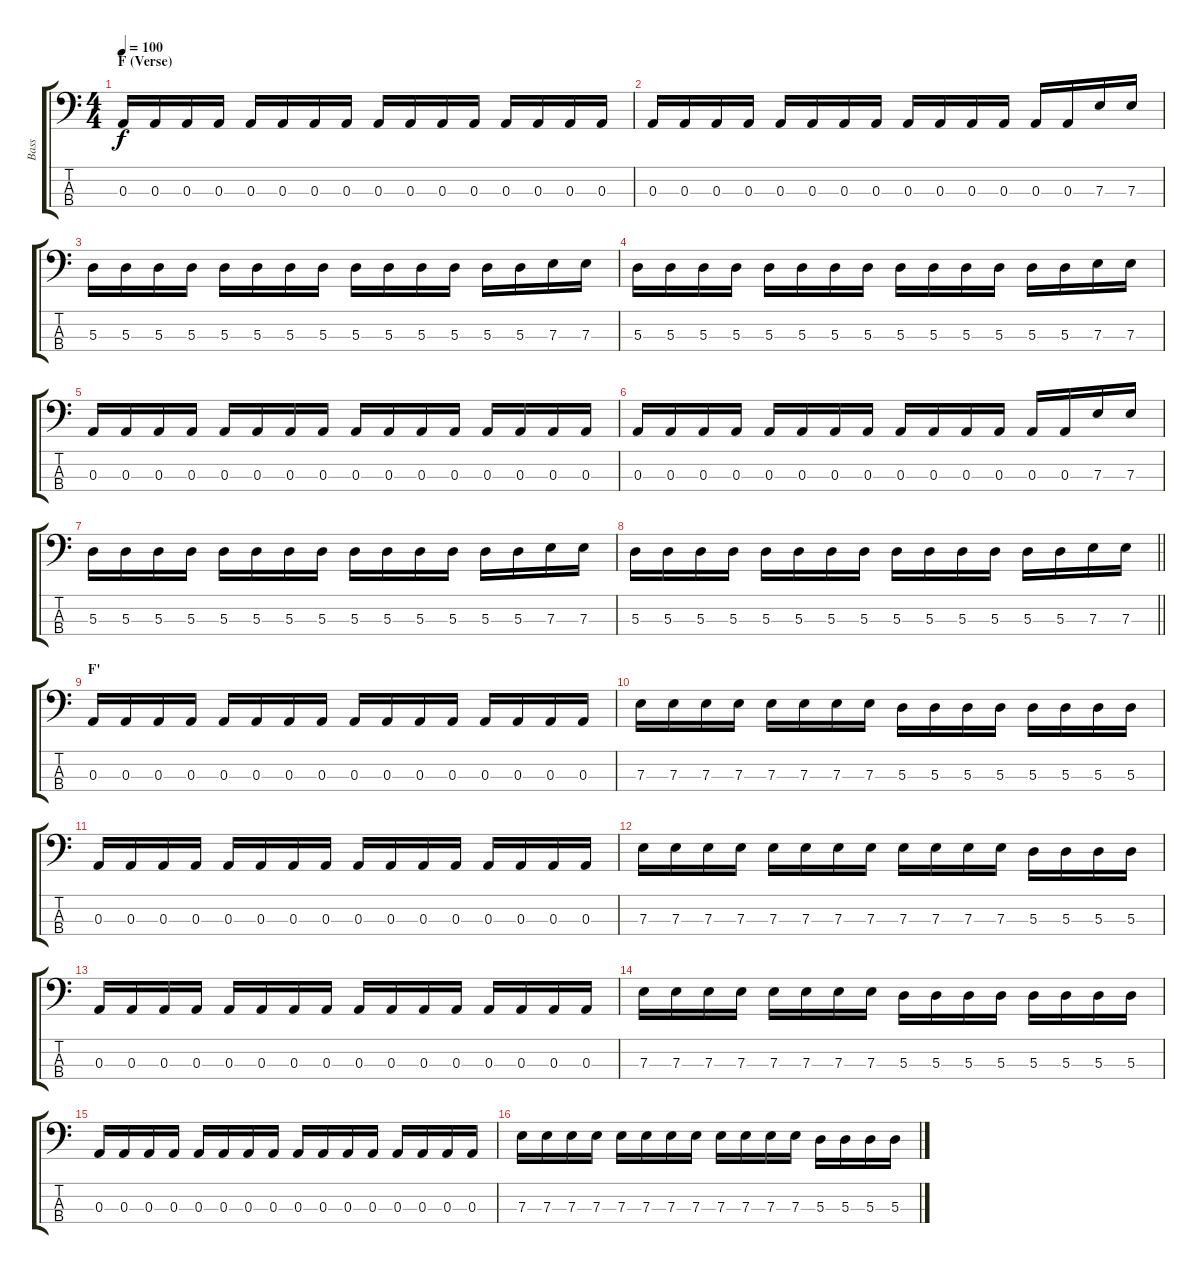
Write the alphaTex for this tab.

\track ("Bass" "Bass") {instrument electricbasspick}
\staff {score tabs}
\tuning (G2 D2 A1 E1) {hide}
\ts (4 4)
\section ("" "F (Verse)")
\tempo 100
\clef f4
\ks c
0.3.16{dy f} 0.3.16 0.3.16 0.3.16 0.3.16 0.3.16 0.3.16 0.3.16 0.3.16 0.3.16 0.3.16 0.3.16 0.3.16 0.3.16 0.3.16 0.3.16 |
0.3.16 0.3.16 0.3.16 0.3.16 0.3.16 0.3.16 0.3.16 0.3.16 0.3.16 0.3.16 0.3.16 0.3.16 0.3.16 0.3.16 7.3.16 7.3.16 |
5.3.16 5.3.16 5.3.16 5.3.16 5.3.16 5.3.16 5.3.16 5.3.16 5.3.16 5.3.16 5.3.16 5.3.16 5.3.16 5.3.16 7.3.16 7.3.16 |
5.3.16 5.3.16 5.3.16 5.3.16 5.3.16 5.3.16 5.3.16 5.3.16 5.3.16 5.3.16 5.3.16 5.3.16 5.3.16 5.3.16 7.3.16 7.3.16 |
0.3.16 0.3.16 0.3.16 0.3.16 0.3.16 0.3.16 0.3.16 0.3.16 0.3.16 0.3.16 0.3.16 0.3.16 0.3.16 0.3.16 0.3.16 0.3.16 |
0.3.16 0.3.16 0.3.16 0.3.16 0.3.16 0.3.16 0.3.16 0.3.16 0.3.16 0.3.16 0.3.16 0.3.16 0.3.16 0.3.16 7.3.16 7.3.16 |
5.3.16 5.3.16 5.3.16 5.3.16 5.3.16 5.3.16 5.3.16 5.3.16 5.3.16 5.3.16 5.3.16 5.3.16 5.3.16 5.3.16 7.3.16 7.3.16 |
\barLineRight lightlight
5.3.16 5.3.16 5.3.16 5.3.16 5.3.16 5.3.16 5.3.16 5.3.16 5.3.16 5.3.16 5.3.16 5.3.16 5.3.16 5.3.16 7.3.16 7.3.16 |
\section ("" "F'")
0.3.16 0.3.16 0.3.16 0.3.16 0.3.16 0.3.16 0.3.16 0.3.16 0.3.16 0.3.16 0.3.16 0.3.16 0.3.16 0.3.16 0.3.16 0.3.16 |
7.3.16 7.3.16 7.3.16 7.3.16 7.3.16 7.3.16 7.3.16 7.3.16 5.3.16 5.3.16 5.3.16 5.3.16 5.3.16 5.3.16 5.3.16 5.3.16 |
0.3.16 0.3.16 0.3.16 0.3.16 0.3.16 0.3.16 0.3.16 0.3.16 0.3.16 0.3.16 0.3.16 0.3.16 0.3.16 0.3.16 0.3.16 0.3.16 |
7.3.16 7.3.16 7.3.16 7.3.16 7.3.16 7.3.16 7.3.16 7.3.16 7.3.16 7.3.16 7.3.16 7.3.16 5.3.16 5.3.16 5.3.16 5.3.16 |
0.3.16 0.3.16 0.3.16 0.3.16 0.3.16 0.3.16 0.3.16 0.3.16 0.3.16 0.3.16 0.3.16 0.3.16 0.3.16 0.3.16 0.3.16 0.3.16 |
7.3.16 7.3.16 7.3.16 7.3.16 7.3.16 7.3.16 7.3.16 7.3.16 5.3.16 5.3.16 5.3.16 5.3.16 5.3.16 5.3.16 5.3.16 5.3.16 |
0.3.16 0.3.16 0.3.16 0.3.16 0.3.16 0.3.16 0.3.16 0.3.16 0.3.16 0.3.16 0.3.16 0.3.16 0.3.16 0.3.16 0.3.16 0.3.16 |
7.3.16 7.3.16 7.3.16 7.3.16 7.3.16 7.3.16 7.3.16 7.3.16 7.3.16 7.3.16 7.3.16 7.3.16 5.3.16 5.3.16 5.3.16 5.3.16
